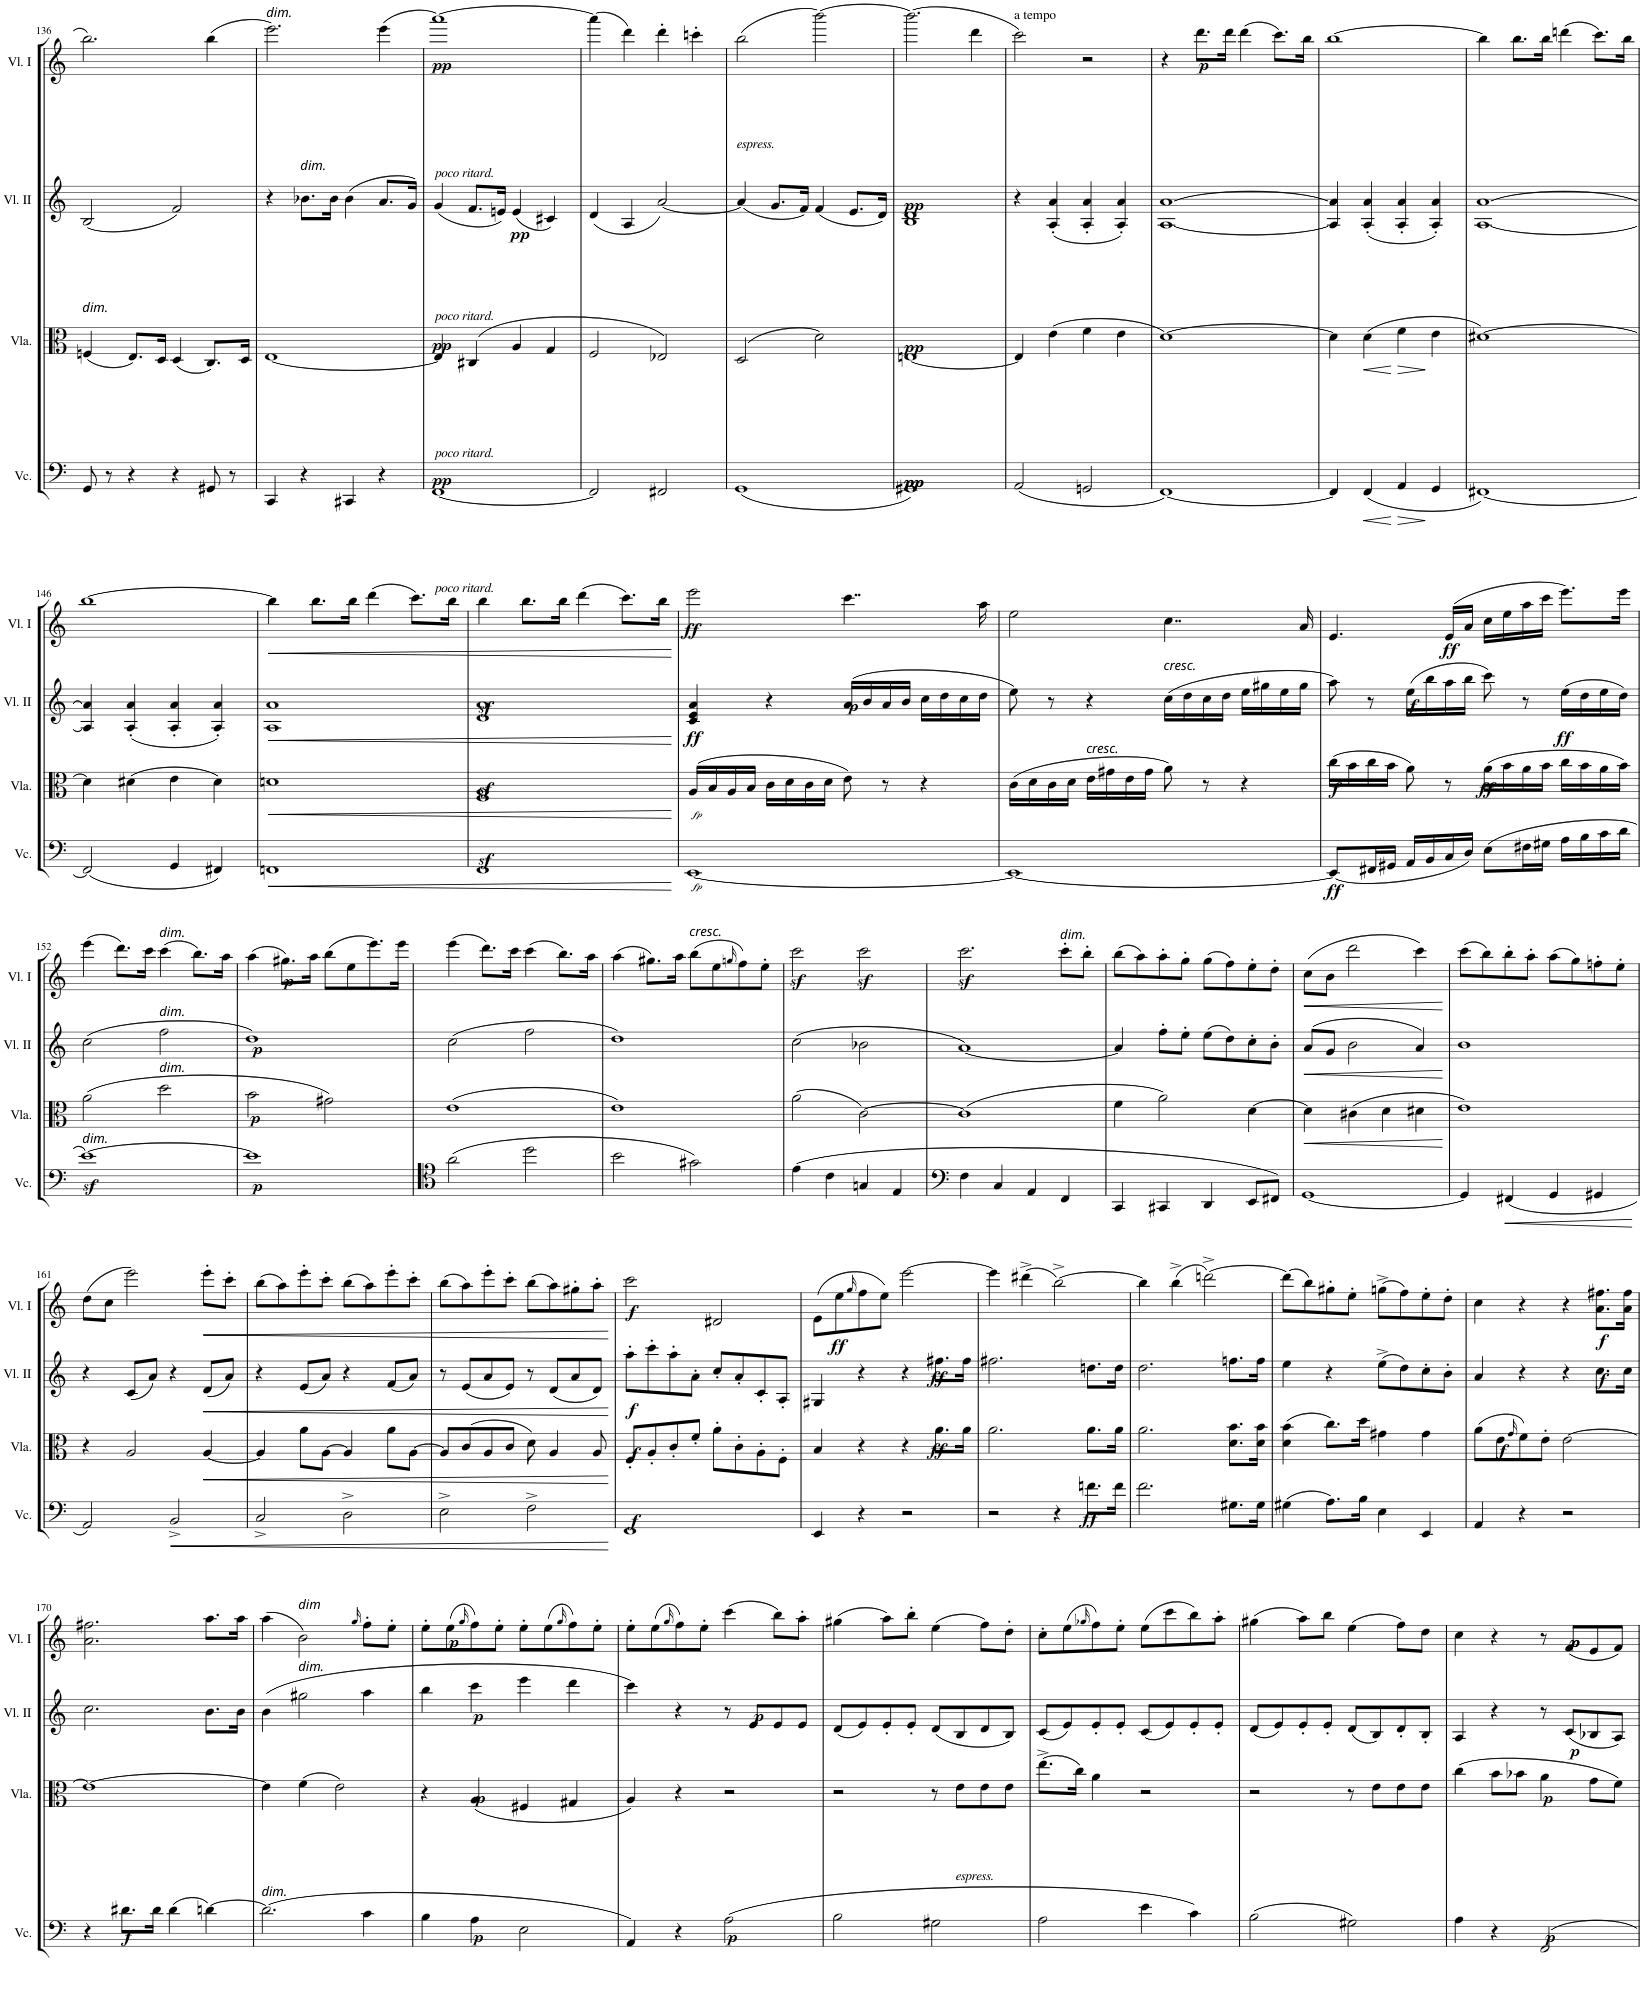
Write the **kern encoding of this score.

**kern	**dynam	**kern	**dynam	**kern	**dynam	**kern	**dynam
*part4	*part4	*part3	*part3	*part2	*part2	*part1	*part1
*staff4	*staff4	*staff3	*staff3	*staff2	*staff2	*staff1	*staff1
*I"Violoncello	*	*I"Viola	*	*I"Violine II	*	*I"Violine I	*
*I'Vc.	*	*I'Vla.	*	*I'Vl. II	*	*I'Vl. I	*
!!LO:PB:g=z
*clefC4	*	*clefC3	*	*clefG2	*	*clefG2	*
*k[]	*	*k[]	*	*k[]	*	*k[]	*
*C:	*	*C:	*	*C:	*	*C:	*
*M4/4	*	*M4/4	*	*M4/4	*	*M4/4	*
*met(c)	*	*met(c)	*	*met(c)	*	*met(c)	*
=136	=136	=136	=136	=136	=136	=136	=136
!	!	!LO:TX:a:i:t=dim.	!	!	!	!	!
8GG/	.	(<4Fn/	.	(<2B/	.	2.bb\	.
8r	.	.	.	.	.	.	.
4r	.	8.E/L)	.	.	.	.	.
.	.	16D/Jk	.	.	.	.	.
4r	.	(<4D/	.	2f/)	.	.	.
8GG#X/	.	8.C/L)	.	.	.	(>4bb\	.
8r	.	.	.	.	.	.	.
.	.	16D/Jk	.	.	.	.	.
=137	=137	=137	=137	=137	=137	=137	=137
!	!	!	!	!	!	!LO:TX:a:i:t=dim.	!
4CC/	.	[1E	.	4r	.	2.eee\)	.
!	!	!	!	!LO:TX:a:i:t=dim.	!	!	!
4r	.	.	.	8.b-X\L	.	.	.
.	.	.	.	16b-\Jk	.	.	.
4CC#X/	.	.	.	(>4b-\	.	.	.
4r	.	.	.	8.a/L	.	(>4eee\	.
.	.	.	.	16g/Jk)	.	.	.
=138	=138	=138	=138	=138	=138	=138	=138
!	!	!	!	!	!	!LO:TX:b:i:t=poco ritard.	!
!	!	!	!	!LO:TX:b:i:t=poco ritard.	!	!	!
!	!	!LO:TX:b:i:t=poco ritard.	!	!	!	!	!
!LO:TX:b:i:t=poco ritard.	!	!	!	!	!	!	!
!	!LO:DY:a	!	!LO:DY:a	!	!	!	!LO:DY:a
[1FF	pp	4E/]	pp	(<4g/	.	[1aaa)	pp
.	.	(>4C#X/	.	8.f/L	.	.	.
.	.	.	.	16en/Jk)	.	.	.
!	!	!	!	!	!LO:DY:b	!	!
.	.	4A/	.	(<4e/	pp	.	.
.	.	4G/	.	4c#X/)	.	.	.
=139	=139	=139	=139	=139	=139	=139	=139
2FF/]	.	2F/	.	(<4d/	.	(>4aaa\]	.
.	.	.	.	4A/	.	4ddd\)	.
2FF#X/	.	2E-X/)	.	[2a/)	.	4ddd'\	.
.	.	.	.	.	.	4cccn'\	.
=140	=140	=140	=140	=140	=140	=140	=140
!	!	!	!	!	!	!LO:TX:b:i:t=espress.	!
(<1GG	.	(>2D/	.	(<4a/]	.	(>2bb\	.
.	.	.	.	8.g/L	.	.	.
.	.	.	.	16f/Jk)	.	.	.
.	.	2d\)	.	(<4f/	.	[2bbb\)	.
.	.	.	.	8.e/L	.	.	.
.	.	.	.	16d/Jk)	.	.	.
=141	=141	=141	=141	=141	=141	=141	=141
!	!LO:DY:a	!	!	!	!	!	!
!	!LO:DY:n=1:a	!	!LO:DY:a	!	!LO:DY:a	!	!
1GG#X)	pp pp	[1En	pp	1B 1d	pp	(>2.bbb\]	.
.	.	.	.	.	.	4ddd\	.
=142	=142	=142	=142	=142	=142	=142	=142
!	!	!	!	!	!	!LO:TX:a:t=a tempo	!
(<2AA/	.	4E/]	.	4r	.	2ccc\)	.
.	.	(>4e\	.	(<4A/' 4a/'	.	.	.
2GGn/	.	4f\	.	4A/' 4a/'	.	2r	.
.	.	4e\	.	4A/' 4a/')	.	.	.
=143	=143	=143	=143	=143	=143	=143	=143
[1FF)	.	[1d)	.	[1A [1a	.	4r	.
!	!	!	!	!	!	!	!LO:DY:a
.	.	.	.	.	.	8.ddd\L	p
.	.	.	.	.	.	16ddd\Jk	.
.	.	.	.	.	.	(>4ddd\	.
.	.	.	.	.	.	8.ccc\L)	.
.	.	.	.	.	.	16bb\Jk	.
=144	=144	=144	=144	=144	=144	=144	=144
4FF/]	.	4d\]	.	4A/] 4a/]	.	[1bb	.
!	!LO:HP:b	!	!LO:HP:b	!	!	!	!
(<4FF/	<	(>4d\	<	(<4A/' 4a/'	.	.	.
!	!LO:HP:n=1:b	!	!LO:HP:n=1:b	!	!	!	!
4AA/	[ >	4f\	[ >	4A/' 4a/'	.	.	.
4GG/	]	4e\	]	4A/' 4a/')	.	.	.
=145	=145	=145	=145	=145	=145	=145	=145
[1FF#X)	.	[1d#X)	.	[1A [1a	.	4bb\]	.
.	.	.	.	.	.	8.bb\L	.
.	.	.	.	.	.	16bb\Jk	.
.	.	.	.	.	.	(>4dddn\	.
.	.	.	.	.	.	8.ccc\L)	.
.	.	.	.	.	.	16bb\Jk	.
!!LO:LB:g=z
=146	=146	=146	=146	=146	=146	=146	=146
(<2FF#/]	.	4d#\]	.	4A/] 4a/]	.	[1bb	.
.	.	(>4d#X\	.	(<4A/' 4a/'	.	.	.
4GG/	.	4e\	.	4A/' 4a/'	.	.	.
4FF#X/)	.	4d#\)	.	4A/' 4a/')	.	.	.
=147	=147	=147	=147	=147	=147	=147	=147
!	!LO:HP:b	!	!LO:HP:b	!	!LO:HP:b	!	!LO:HP:b
1FFn	<	1dn	<	1A 1a	<	4bb\]	<
.	.	.	.	.	.	8.bb\L	.
.	.	.	.	.	.	16bb\Jk	.
.	.	.	.	.	.	(>4ddd\	.
.	.	.	.	.	.	8.ccc\L)	.
.	.	.	.	.	.	16bb\Jk	.
=148	=148	=148	=148	=148	=148	=148	=148
1FFz>	.	1Fz> 1Az>	.	1dz> 1az>	.	4bb\	.
.	.	.	.	.	.	8.bb\L	.
.	.	.	.	.	.	16bb\Jk	.
.	.	.	.	.	.	(>4ddd\	.
.	.	.	.	.	.	8.ccc\L)	.
.	.	.	.	.	.	16bb\Jk	.
.	[	.	[	.	[	.	[
=149	=149	=149	=149	=149	=149	=149	=149
!	!LO:DY:b	!	!LO:DY:b	!	!LO:DY:b	!	!LO:DY:a
[1EE	fp	(>16A/LL	fp	4c/ 4e/ 4a/	ff	2eee\	ff
.	.	16B/	.	.	.	.	.
.	.	16A/	.	.	.	.	.
.	.	16B/JJ	.	.	.	.	.
.	.	16c\LL	.	4r	.	.	.
.	.	16d\	.	.	.	.	.
.	.	16c\	.	.	.	.	.
.	.	16d\JJ	.	.	.	.	.
!	!	!	!	!	!LO:DY:a	!	!
.	.	8e\)	.	(>16a/LL	p	4..ccc\	.
.	.	.	.	16b/	.	.	.
.	.	8r	.	16a/	.	.	.
.	.	.	.	16b/JJ	.	.	.
.	.	4r	.	16cc\LL	.	.	.
.	.	.	.	16dd\	.	.	.
.	.	.	.	16cc\	.	.	.
.	.	.	.	16dd\JJ	.	16aa\	.
=150	=150	=150	=150	=150	=150	=150	=150
1EE_	.	(>16c\LL	.	8ee\)	.	2ee\	.
.	.	16d\	.	.	.	.	.
.	.	16c\	.	8r	.	.	.
.	.	16d\JJ	.	.	.	.	.
!	!	!LO:TX:a:i:t=cresc.	!	!	!	!	!
.	.	16e\LL	.	4r	.	.	.
.	.	16g#X\	.	.	.	.	.
.	.	16e\	.	.	.	.	.
.	.	16g#\JJ	.	.	.	.	.
!	!	!	!	!LO:TX:a:i:t=cresc.	!	!	!
.	.	8a\)	.	(>16cc\LL	.	4..cc\	.
.	.	.	.	16dd\	.	.	.
.	.	8r	.	16cc\	.	.	.
.	.	.	.	16dd\JJ	.	.	.
.	.	4r	.	16ee\LL	.	.	.
.	.	.	.	16gg#X\	.	.	.
.	.	.	.	16ee\	.	.	.
.	.	.	.	16gg#\JJ	.	16a/	.
=151	=151	=151	=151	=151	=151	=151	=151
!	!LO:DY:b	!	!LO:DY:a	!	!	!	!
(<8EE/L]	ff	(>16cc\LL	f	8aa\)	.	4.e/	.
.	.	16b\	.	.	.	.	.
16FF#X/L	.	16cc\	.	8r	.	.	.
16GG#X/JJ	.	16b\JJ	.	.	.	.	.
!	!	!	!	!	!LO:DY:a	!	!
16AA/LL	.	8a\)	.	(>16ee\LL	f	.	.
16BB/	.	.	.	16bb\	.	.	.
!	!	!	!	!	!	!	!LO:DY:b
16C/	.	8r	.	16aa\	.	(>16e/LL	ff
16D/JJ)	.	.	.	16bb\JJ	.	16a/JJ	.
!	!	!	!LO:DY:a	!	!	!	!
(>8E\L	.	(>16a\LL	ff	8ccc\)	.	16cc\LL	.
.	.	16b\	.	.	.	16ee\	.
16F#X\L	.	16a\	.	8r	.	16aa\	.
16G#X\JJ	.	16b\JJ	.	.	.	16ccc\JJ	.
!	!	!	!	!	!LO:DY:b	!	!
16A\LL	.	16cc\LL	.	(>16ee\LL	ff	8.eee\L)	.
16B\	.	16b\	.	16dd\	.	.	.
16c\	.	16a\	.	16ee\	.	.	.
16d\JJ	.	16b\JJ)	.	16dd\JJ)	.	16eee\Jk	.
!!LO:LB:g=z
=152	=152	=152	=152	=152	=152	=152	=152
!LO:TX:a:i:t=dim.	!	!	!	!	!	!	!
[1ez>)	.	(>2a\	.	(>2cc\	.	(>4eee\	.
.	.	.	.	.	.	8.ddd\L)	.
.	.	.	.	.	.	16ccc\Jk	.
!	!	!	!	!	!	!LO:TX:a:i:t=dim.	!
!	!	!	!	!LO:TX:a:i:t=dim.	!	!	!
!	!	!LO:TX:a:i:t=dim.	!	!	!	!	!
.	.	2dd\	.	2ff\	.	(>4ccc\	.
.	.	.	.	.	.	8.bb\L)	.
.	.	.	.	.	.	16aa\Jk	.
=153	=153	=153	=153	=153	=153	=153	=153
!	!LO:DY:a	!	!LO:DY:a	!	!LO:DY:a	!	!
1e]	p	2b\	p	1dd)	p	(>4aa\	.
!	!	!	!	!	!	!	!LO:DY:a
.	.	.	.	.	.	8.gg#X\L)	p
.	.	.	.	.	.	16aa\Jk	.
.	.	2g#X\)	.	.	.	(>8bb\L	.
.	.	.	.	.	.	8ee\	.
.	.	.	.	.	.	8.eee\)	.
.	.	.	.	.	.	16eee\Jk	.
=154	=154	=154	=154	=154	=154	=154	=154
(>2a\	.	(>1e	.	(>2cc\	.	(>4eee\	.
.	.	.	.	.	.	8.ddd\L)	.
.	.	.	.	.	.	16ccc\Jk	.
2dd\	.	.	.	2ff\	.	(>4ccc\	.
.	.	.	.	.	.	8.bb\L)	.
.	.	.	.	.	.	16aa\Jk	.
=155	=155	=155	=155	=155	=155	=155	=155
2b\	.	1e)	.	1dd)	.	(>4aa\	.
.	.	.	.	.	.	8.gg#X\L)	.
.	.	.	.	.	.	16aa\Jk	.
!	!	!	!	!	!	!LO:TX:a:i:t=cresc.	!
2g#X\)	.	.	.	.	.	(>8bb\L	.
.	.	.	.	.	.	8ee\	.
.	.	.	.	.	.	16qggn/	.
.	.	.	.	.	.	8ff\)	.
.	.	.	.	.	.	8ee'\J	.
=156	=156	=156	=156	=156	=156	=156	=156
(>4e\	.	(>2a\	.	(>2cc\	.	2cccz>\	.
4c\	.	.	.	.	.	.	.
4Gn/	.	[2c\)	.	2b-X\	.	2cccz>\	.
4E/	.	.	.	.	.	.	.
=157	=157	=157	=157	=157	=157	=157	=157
4F\	.	(>1c]	.	[1a)	.	2.cccz>\	.
4C/	.	.	.	.	.	.	.
4AA/	.	.	.	.	.	.	.
!	!	!	!	!	!	!LO:TX:a:i:t=dim.	!
4FF/	.	.	.	.	.	8ccc'\L	.
.	.	.	.	.	.	8bb'\J	.
=158	=158	=158	=158	=158	=158	=158	=158
4CC/	.	4f\	.	4a/]	.	(>8bb\L	.
.	.	.	.	.	.	8aa\)	.
4CC#X/	.	2a\)	.	8ff'\L	.	8aa'\	.
.	.	.	.	8ee'\J	.	8gg'\J	.
4DD/	.	.	.	(>8ee\L	.	(>8gg\L	.
.	.	.	.	8dd\)	.	8ff\)	.
8EE/L	.	[4d\	.	8cc'\	.	8ee'\	.
8FF#X/J)	.	.	.	8b'\J	.	8dd'\J	.
=159	=159	=159	=159	=159	=159	=159	=159
!	!	!	!LO:HP:b	!	!LO:HP:b	!	!LO:HP:b
[1GG	.	4d\]	<	(>8a/L	<	(>8cc\L	<
.	.	.	.	8g/J	.	8b\J	.
.	.	(>4c#X\	.	2b\	.	2ddd\	.
.	.	4d\	.	.	.	.	.
.	.	4d#X\	.	4a/)	.	4ccc\)	.
.	.	.	[	.	[	.	[
=160	=160	=160	=160	=160	=160	=160	=160
4GG/]	.	1e)	.	1b	.	(>8ccc\L	.
.	.	.	.	.	.	8bb\)	.
!	!LO:HP:b	!	!	!	!	!	!
(<4FF#X/	<	.	.	.	.	8bb'\	.
.	.	.	.	.	.	8aa'\J	.
4GG/	.	.	.	.	.	(>8aa\L	.
.	.	.	.	.	.	8gg\)	.
4GG#X/	.	.	.	.	.	8ffn'\	.
.	.	.	.	.	.	8ee'\J	.
.	[	.	.	.	.	.	.
!!LO:LB:g=z
=161	=161	=161	=161	=161	=161	=161	=161
2AA/)	.	4r	.	4r	.	(>8dd\L	.
.	.	.	.	.	.	8cc\J	.
.	.	2A/	.	(<8c/L	.	2eee\)	.
.	.	.	.	8a/J)	.	.	.
!	!LO:HP:b	!	!	!	!	!	!
2BB^/	<	.	.	4r	.	.	.
!	!	!	!LO:HP:b	!	!LO:HP:b	!	!LO:HP:b
.	.	[4A/	<	(<8d/L	<	8eee'\L	<
.	.	.	.	8a/J)	.	8ccc'\J	.
=162	=162	=162	=162	=162	=162	=162	=162
2C^/	.	4A/]	.	4r	.	(>8bb\L	.
.	.	.	.	.	.	8aa\)	.
.	.	8a\L	.	(<8e/L	.	8eee'\	.
.	.	[8A\J	.	8a/J)	.	8ccc'\J	.
2D^\	.	4A/]	.	4r	.	(>8bb\L	.
.	.	.	.	.	.	8aa\)	.
.	.	8a\L	.	(<8f/L	.	8eee'\	.
.	.	[8A\J	.	8a/J)	.	8ccc'\J	.
=163	=163	=163	=163	=163	=163	=163	=163
2E^\	.	8A/L]	.	8r	.	(>8bb\L	.
.	.	(>8c/	.	(<8e/L	.	8aa\)	.
.	.	8A/	.	8a/	.	8eee'\	.
.	.	8c/J	.	8e/J)	.	8ccc'\J	.
2F^\	.	8d\)	.	8r	.	(>8bb\L	.
.	.	4A/	.	(<8d/L	.	8aa\)	.
.	.	.	.	8a/	.	8gg#X'\	.
.	.	8A/	.	8d/J)	.	8aa'\J	.
.	[	.	[	.	[	.	[
=164	=164	=164	=164	=164	=164	=164	=164
!	!LO:DY:a	!	!LO:DY:a	!	!LO:DY:b	!	!LO:DY:a
1FF	f	8F'/L	f	8aa'\L	f	2ccc\	f
.	.	8A'/	.	8ccc'\	.	.	.
.	.	8c'/	.	8aa'\	.	.	.
.	.	8f'/J	.	8a'\J	.	.	.
.	.	8a'\L	.	8cc'/L	.	2d#X/	.
.	.	8c'\	.	8a'/	.	.	.
.	.	8A'\	.	8c'/	.	.	.
.	.	8F'\J	.	8A'/J	.	.	.
=165	=165	=165	=165	=165	=165	=165	=165
4EE/	.	4B/	.	4G#X/	.	(>8e\L	.
!	!	!	!	!	!	!	!LO:DY:b
.	.	.	.	.	.	8ee\	ff
.	.	.	.	.	.	16qgg/	.
4r	.	4r	.	4r	.	8ff\	.
.	.	.	.	.	.	8ee\J)	.
2r	.	4r	.	4r	.	[2eee\	.
!	!	!	!LO:DY:a	!	!LO:DY:a	!	!
.	.	8.a\L	ff	8.ff#X\L	ff	.	.
.	.	16a\Jk	.	16ff#\Jk	.	.	.
=166	=166	=166	=166	=166	=166	=166	=166
2r	.	2.a\	.	2.ff#X\	.	4eee\]	.
.	.	.	.	.	.	(>4ddd#X^\	.
4r	.	.	.	.	.	[2bb^\)	.
!	!LO:DY:a	!	!	!	!	!	!
8.fn\L	ff	8.a\L	.	8.ddn\L	.	.	.
16f\Jk	.	16a\Jk	.	16dd\Jk	.	.	.
=167	=167	=167	=167	=167	=167	=167	=167
2.f\	.	2.a\	.	2.dd\	.	4bb\]	.
.	.	.	.	.	.	(>4bb^\	.
.	.	.	.	.	.	[2dddn^\)	.
8.G#X\L	.	8.d\ 8.b\L	.	8.ffn\L	.	.	.
16G#\Jk	.	16d\ 16b\Jk	.	16ff\Jk	.	.	.
=168	=168	=168	=168	=168	=168	=168	=168
(>4G#X\	.	(>4d\ 4b\	.	4ee\	.	(>8ddd\L]	.
.	.	.	.	.	.	8bb\)	.
8.A\L)	.	8.cc\L)	.	4r	.	8gg#X'\	.
.	.	.	.	.	.	8ee'\J	.
16B\Jk	.	16dd\Jk	.	.	.	.	.
4E\	.	4g#X\	.	(>8ee^\L	.	(>8ggn^\L	.
.	.	.	.	8dd\)	.	8ff\)	.
4EE/	.	4g#\	.	8cc'\	.	8ee'\	.
.	.	.	.	8b'\J	.	8dd'\J	.
=169	=169	=169	=169	=169	=169	=169	=169
4AA/	.	(>8a\L	.	4a/	.	4cc\	.
!	!	!	!LO:DY:a	!	!	!	!
.	.	8e\	f	.	.	.	.
.	.	16qg/	.	.	.	.	.
4r	.	8f\)	.	4r	.	4r	.
.	.	8e'\J	.	.	.	.	.
2r	.	[2e\	.	4r	.	4r	.
!	!	!	!	!	!LO:DY:a	!	!LO:DY:b
.	.	.	.	8.cc\L	f	8.a\ 8.ff#X\L	f
.	.	.	.	16cc\Jk	.	16a\ 16ff#\Jk	.
!!LO:LB:g=z
=170	=170	=170	=170	=170	=170	=170	=170
4r	.	1e_	.	2.cc\	.	2.a\ 2.ff#X\	.
!	!LO:DY:a	!	!	!	!	!	!
8.d#X\L	f	.	.	.	.	.	.
16d#\Jk	.	.	.	.	.	.	.
(>4d#\	.	.	.	.	.	.	.
[4dn\)	.	.	.	8.b\L	.	8.aa\L	.
.	.	.	.	16b\Jk	.	16aa\Jk	.
=171	=171	=171	=171	=171	=171	=171	=171
!LO:TX:a:i:t=dim.	!	!	!	!	!	!	!
(>2.d\]	.	4e\]	.	(>4b\	.	(>4aa\	.
!	!	!	!	!	!	!LO:TX:a:i:t=dim	!
!	!	!	!	!LO:TX:a:i:t=dim.	!	!	!
.	.	(>4f\	.	2gg#X\	.	2b\)	.
.	.	2e\)	.	.	.	.	.
.	.	.	.	.	.	16qgg/	.
4c\	.	.	.	4aa\	.	8ff'\L	.
.	.	.	.	.	.	8ee'\J	.
=172	=172	=172	=172	=172	=172	=172	=172
4B\	.	4r	.	4bb\	.	8ee'\L	.
!	!	!	!	!	!	!	!LO:DY:a
.	.	.	.	.	.	(>8ee\	p
.	.	.	.	.	.	16qgg/	.
!	!LO:DY:a	!	!LO:DY:a	!	!LO:DY:a	!	!
4A\	p	(<4A/	p	4ccc\	p	8ff\)	.
.	.	.	.	.	.	8ee'\J	.
2E\	.	4F#X/	.	4eee\	.	8ee'\L	.
.	.	.	.	.	.	(>8ee\	.
.	.	.	.	.	.	16qgg/	.
.	.	4G#X/	.	4ddd\	.	8ff\)	.
.	.	.	.	.	.	8ee'\J	.
=173	=173	=173	=173	=173	=173	=173	=173
4AA/)	.	4A/)	.	4ccc\)	.	8ee'\L	.
.	.	.	.	.	.	(>8ee\	.
.	.	.	.	.	.	16qgg/	.
4r	.	4r	.	4r	.	8ff\)	.
.	.	.	.	.	.	8ee'\J	.
!	!LO:DY:a	!	!	!	!	!	!
(>2A\	p	2r	.	8r	.	(>4ccc\	.
!	!	!	!	!	!LO:DY:a	!	!
.	.	.	.	8e/L	p	.	.
.	.	.	.	8e/	.	8bb\L)	.
.	.	.	.	8e/J	.	8aa'\J	.
=174	=174	=174	=174	=174	=174	=174	=174
2B\	.	2r	.	(<8d/L	.	(>4gg#X\	.
.	.	.	.	8e/)	.	.	.
.	.	.	.	8e'/	.	8aa\L)	.
.	.	.	.	8e'/J	.	8bb'\J	.
2G#X\	.	8r	.	(<8d/L	.	(>4ee\	.
!	!	!LO:TX:b:i:t=espress.	!	!	!	!	!
.	.	8e\L	.	8B/	.	.	.
.	.	8e\	.	8d/	.	8ff\L)	.
.	.	8e\J	.	8B/J)	.	8dd'\J	.
=175	=175	=175	=175	=175	=175	=175	=175
2A\	.	(>8.ee^\L	.	(<8c/L	.	8cc'\L	.
.	.	.	.	8e/)	.	(>8ee\	.
.	.	16cc\Jk)	.	.	.	.	.
.	.	.	.	.	.	16qgg-X/	.
.	.	4a\	.	8e'/	.	8ff\)	.
.	.	.	.	8e'/J	.	8ee'\J	.
4e\	.	2r	.	(<8c/L	.	(>8ee\L	.
.	.	.	.	8e/)	.	8ccc\	.
4c\)	.	.	.	8e'/	.	8bb\)	.
.	.	.	.	8e'/J	.	8aa'\J	.
=176	=176	=176	=176	=176	=176	=176	=176
(>2B\	.	2r	.	(<8d/L	.	(>4gg#X\	.
.	.	.	.	8e/)	.	.	.
.	.	.	.	8e'/	.	8aa\L)	.
.	.	.	.	8e'/J	.	8bb\J	.
2G#X\)	.	8r	.	(<8d/L	.	(>4ee\	.
.	.	8e\L	.	8B/)	.	.	.
.	.	8e\	.	8d'/	.	8ff\L)	.
.	.	8e\J	.	8B'/J	.	8dd\J	.
=177	=177	=177	=177	=177	=177	=177	=177
4A\	.	(>4cc\	.	4A/	.	4cc\	.
4r	.	8b\L	.	4r	.	4r	.
.	.	8b-X\J	.	.	.	.	.
!	!LO:DY:a	!	!LO:DY:a	!	!	!	!
2FF/	p	4a\	p	8r	.	8r	.
!	!	!	!	!	!LO:DY:b	!	!LO:DY:a
!	!	!	!	!	!	!	!LO:DY:n=1:a
.	.	.	.	(<8c/L	p	(<8f/L	p p
.	.	8g\L	.	8B-X/	.	8e/	.
.	.	8f\J)	.	8A/J)	.	8f/J)	.
=	=	=	=	=	=	=	=
*-	*-	*-	*-	*-	*-	*-	*-
